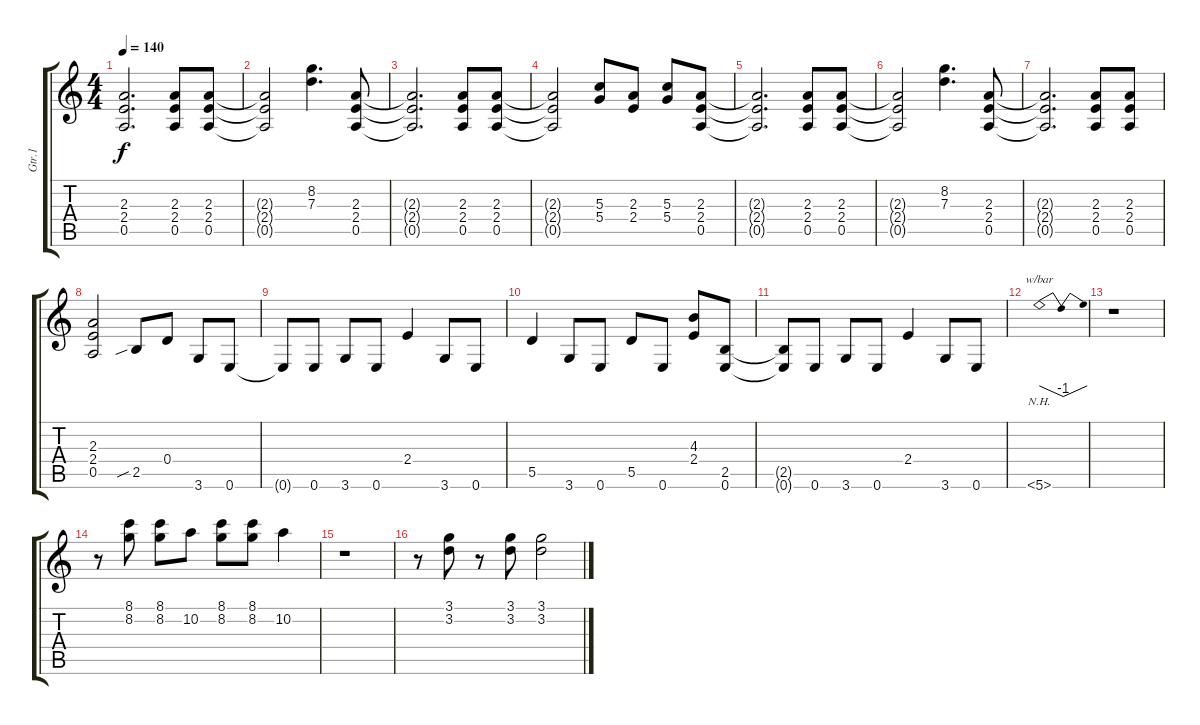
\track ("Gtr.1" "Gtr.1") {instrument distortionguitar}
\staff {score tabs}
\tuning (E4 B3 G3 D3 A2 E2) {hide}
\ts (4 4)
\tempo 140
\clef g2
\ks c
(2.3{t} 2.4{t} 0.5{t}).2{d dy f} (2.3 2.4 0.5).8 (2.3 2.4 0.5).8 |
(2.3{t} 2.4{t} 0.5{t}).2 (8.2 7.3).4{d} (2.3 2.4 0.5).8 |
(2.3{t} 2.4{t} 0.5{t}).2{d} (2.3 2.4 0.5).8 (2.3 2.4 0.5).8 |
(2.3{t} 2.4{t} 0.5{t}).2 (5.3 5.4).8 (2.3 2.4).8 (5.3 5.4).8 (2.3 2.4 0.5).8 |
(2.3{t} 2.4{t} 0.5{t}).2{d} (2.3 2.4 0.5).8 (2.3 2.4 0.5).8 |
(2.3{t} 2.4{t} 0.5{t}).2 (8.2 7.3).4{d} (2.3 2.4 0.5).8 |
(2.3{t} 2.4{t} 0.5{t}).2{d} (2.3 2.4 0.5).8 (2.3 2.4 0.5).8 |
(2.3 2.4 0.5).2 2.5{sib}.8 0.4.8 3.6.8 0.6.8 |
0.6{t}.8 0.6.8 3.6.8 0.6.8 2.4.4 3.6.8 0.6.8 |
5.5.4 3.6.8 0.6.8 5.5.8 0.6.8 (4.3 2.4).8 (2.5 0.6).8 |
(2.5{t} 0.6{t}).8 0.6.8 3.6.8 0.6.8 2.4.4 3.6.8 0.6.8 |
5.6{nh}.1{tbe (dip default 0 0 30 -4 60 0)} |
r.1 |
r.8 (8.1 8.2).8 (8.1 8.2).8 10.2.8 (8.1 8.2).8 (8.1 8.2).8 10.2.4 |
r.1 |
r.8 (3.1 3.2).8 r.8 (3.1 3.2).8 (3.1 3.2).2
